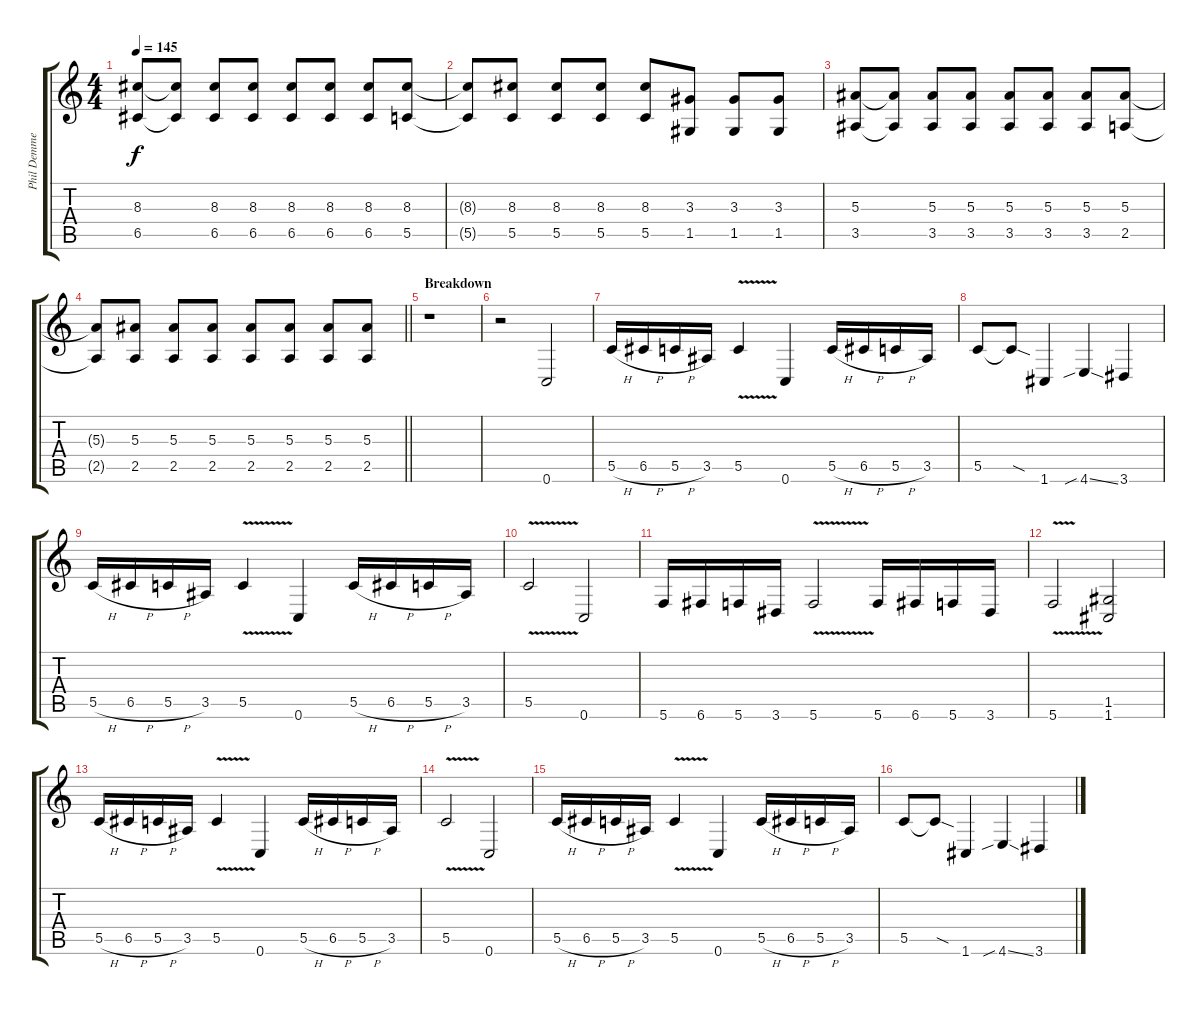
\track ("Phil Demmel" "Phil Demme") {instrument distortionguitar}
\staff {score tabs}
\tuning (D4 A3 F3 C3 G2 C2) {hide}
\ts (4 4)
\tempo 145
\clef g2
\ks c
(8.3 6.5).8{dy f} (8.3{t} 6.5{t}).8 (8.3 6.5).8 (8.3 6.5).8 (8.3 6.5).8 (8.3 6.5).8 (8.3 6.5).8 (8.3 5.5).8 |
(8.3{t} 5.5{t}).8 (8.3 5.5).8 (8.3 5.5).8 (8.3 5.5).8 (8.3 5.5).8 (3.3 1.5).8 (3.3 1.5).8 (3.3 1.5).8 |
(5.3 3.5).8 (5.3{t} 3.5{t}).8 (5.3 3.5).8 (5.3 3.5).8 (5.3 3.5).8 (5.3 3.5).8 (5.3 3.5).8 (5.3 2.5).8 |
\barLineRight lightlight
(5.3{t} 2.5{t}).8 (5.3 2.5).8 (5.3 2.5).8 (5.3 2.5).8 (5.3 2.5).8 (5.3 2.5).8 (5.3 2.5).8 (5.3 2.5).8 |
\section ("" "Breakdown")
r.1 |
r.2 0.6.2 |
5.5{h}.16 6.5{h}.16 5.5{h}.16 3.5.16 5.5{v}.4 0.6.4 5.5{h}.16 6.5{h}.16 5.5{h}.16 3.5.16 |
5.5.8 5.5{sod t}.8 1.6.4 4.6{sib ss}.4 3.6.4 |
5.5{h}.16 6.5{h}.16 5.5{h}.16 3.5.16 5.5{v}.4 0.6.4 5.5{h}.16 6.5{h}.16 5.5{h}.16 3.5.16 |
5.5{v}.2 0.6.2 |
5.6.16 6.6.16 5.6.16 3.6.16 5.6{v}.2 5.6.16 6.6.16 5.6.16 3.6.16 |
5.6{v}.2 (1.5 1.6).2 |
5.5{h}.16 6.5{h}.16 5.5{h}.16 3.5.16 5.5{v}.4 0.6.4 5.5{h}.16 6.5{h}.16 5.5{h}.16 3.5.16 |
5.5{v}.2 0.6.2 |
5.5{h}.16 6.5{h}.16 5.5{h}.16 3.5.16 5.5{v}.4 0.6.4 5.5{h}.16 6.5{h}.16 5.5{h}.16 3.5.16 |
5.5.8 5.5{sod t}.8 1.6.4 4.6{sib ss}.4 3.6.4
